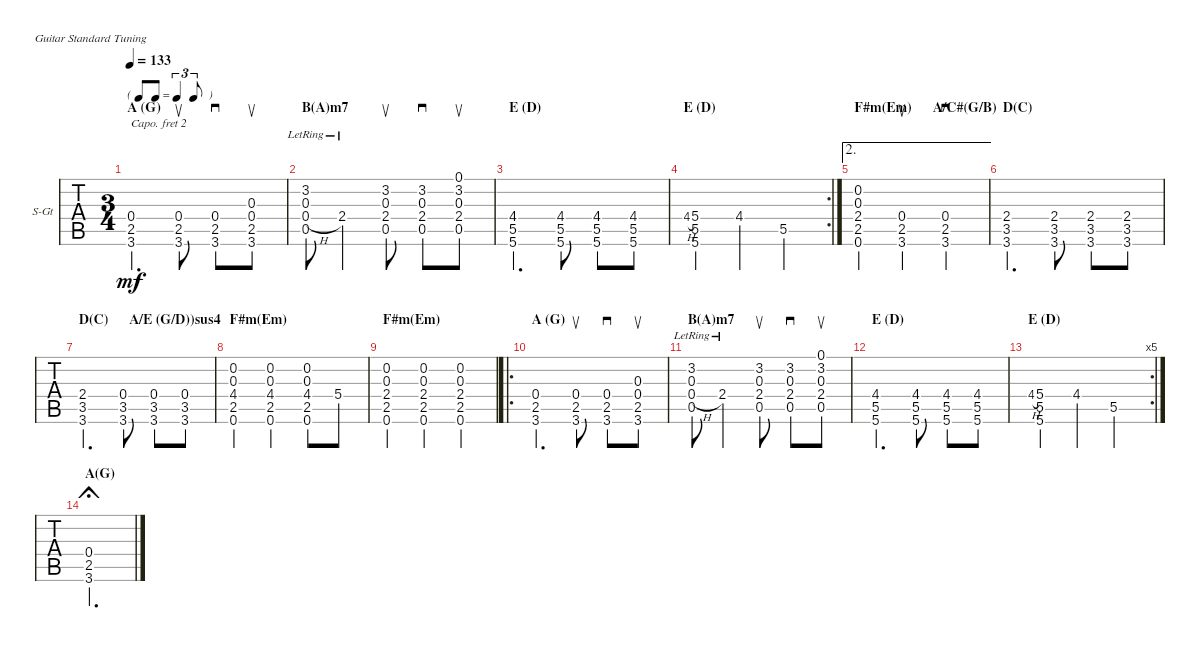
\bracketExtendMode groupsimilarinstruments
\firstSystemTrackNameOrientation horizontal
\otherSystemsTrackNameOrientation horizontal
\track ("Steel Guitar" "S-Gt") {solo instrument acousticguitarsteel}
\staff {tabs}
\capo 2
\tuning (E4 B3 G3 D3 A2 E2)
\ts (3 4)
\tf triplet8th
\section ("" "A (G)")
\tempo 133
\clef g2
\ks a
(3.6 2.5 0.4).4{d dy mf} (3.6 2.5 0.4).8{su} (3.6 2.5 0.4).8{sd} (3.6 2.5 0.4 0.3).8{su} |
\section ("" "B(A)m7")
(3.2{lr} 0.3{lr} 0.4{h lr} 0.5{lr}).8 2.4{lr}.4 (3.2 0.3 2.4 0.5).8{su} (3.2 0.3 2.4 0.5).8{sd} (3.2 0.3 2.4 0.5 0.1).8{su} |
\section ("" "E (D)")
(5.6 5.5 4.4).4{d} (5.6 5.5 4.4).8 (5.6 5.5 4.4).8 (5.6 5.5 4.4).8 |
\rc 2
\section ("" "E (D)")
4.4{h}.8{gr} (5.6 5.5 5.4).4 4.4.4 5.5.4 |
\ae 2
\section ("" "F#m(Em)      A/C#(G/B)")
(0.2 0.3 2.4 2.5 0.6).4 (3.6 2.5 0.4).4{su} (3.6 2.5 0.4).4{sd} |
\section ("" "D(C)")
(3.6 3.5 2.4).4{d} (3.6 3.5 2.4).8 (3.6 3.5 2.4).8 (3.6 3.5 2.4).8 |
\section ("" "D(C)      A/E (G/D))sus4")
(3.6 3.5 2.4).4{d} (3.6 3.5 0.4).8 (3.6 3.5 0.4).8 (3.6 3.5 0.4).8 |
\section ("" "F#m(Em)")
(0.2 0.3 4.4 2.5 0.6).4 (0.2 0.3 4.4 2.5 0.6).4 (0.2 0.3 4.4 2.5 0.6).8 5.4.8 |
\section ("" "F#m(Em)")
(0.2 0.3 2.4 2.5 0.6).4 (0.2 0.3 2.4 2.5 0.6).4 (0.2 0.3 2.4 2.5 0.6).4 |
\ro
\section ("" "A (G)")
(3.6 2.5 0.4).4{d} (3.6 2.5 0.4).8{su} (3.6 2.5 0.4).8{sd} (3.6 2.5 0.4 0.3).8{su} |
\section ("" "B(A)m7")
(3.2{lr} 0.3{lr} 0.4{h lr} 0.5{lr}).8 2.4{lr}.4 (3.2 0.3 2.4 0.5).8{su} (3.2 0.3 2.4 0.5).8{sd} (3.2 0.3 2.4 0.5 0.1).8{su} |
\section ("" "E (D)")
(5.6 5.5 4.4).4{d} (5.6 5.5 4.4).8 (5.6 5.5 4.4).8 (5.6 5.5 4.4).8 |
\rc 5
\section ("" "E (D)")
4.4{h}.8{gr} (5.6 5.5 5.4).4 4.4.4 5.5.4 |
\section ("" "A(G)")
(3.6 2.5 0.4).2{d fermata (short 0.5)}
